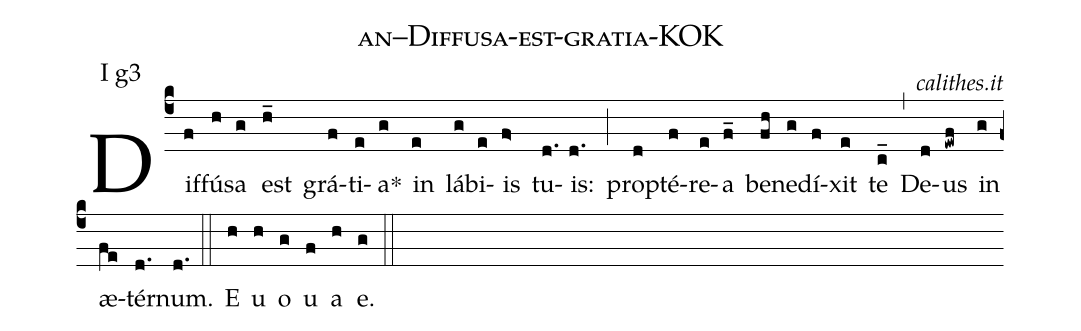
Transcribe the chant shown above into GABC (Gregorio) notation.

name: an--Diffusa-est-gratia-KOK;
commentary: calithes.it;
annotation: I g3;
%%
(c4) Dif(f)fú(h)sa(g) est(h_) grá(f)ti(e)a<sp>*</sp>(g) in(e) lá(g)bi(e)is(f>) tu(d.)is:(d.) (;)
pro(d)pté(f)re(e)a(f_) be(fh)ne(g)dí(f)xit(e) te(c_) (,) De(d)us(ewf) in(g) æ(fe)tér(d.)num.(d.) (::)
E(h) u(h) o(g) u(f) a(h) e.(g) (::)
